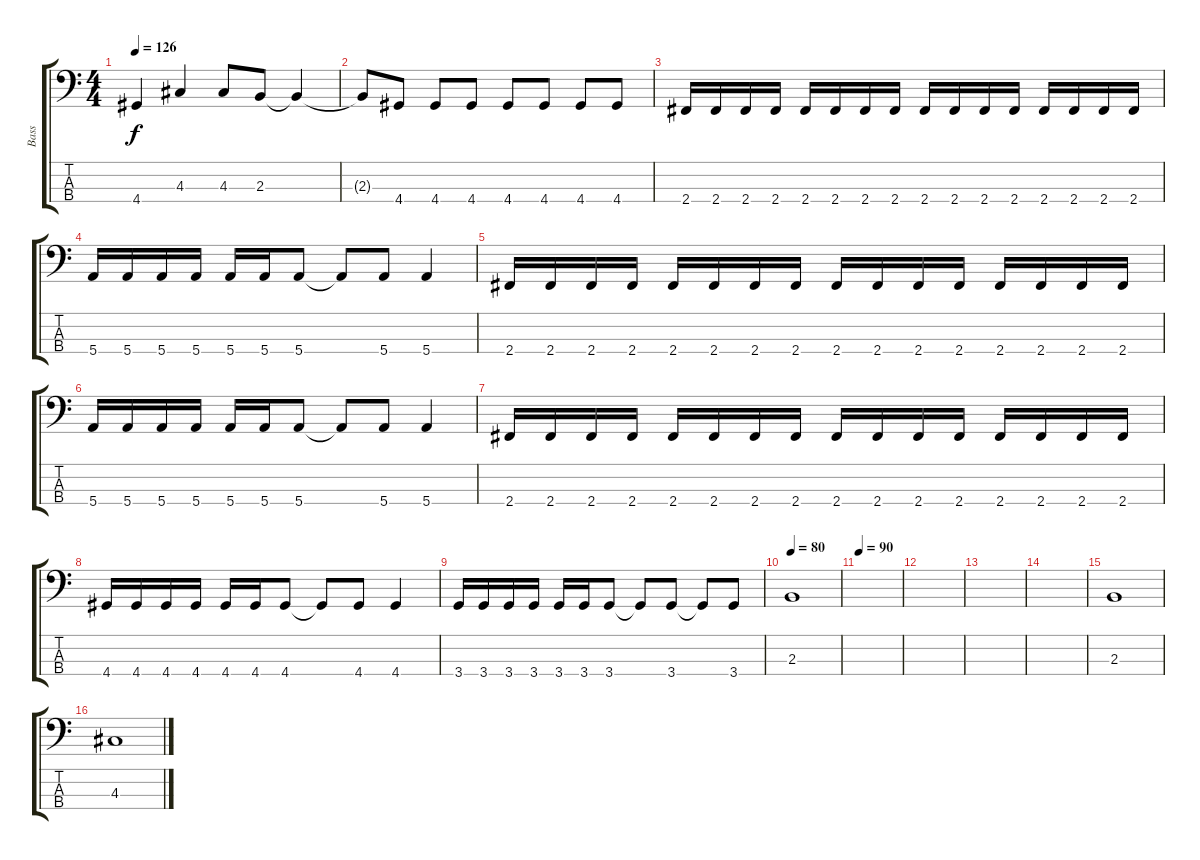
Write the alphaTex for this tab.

\track ("Bass" "Bass") {instrument electricbasspick}
\staff {score tabs}
\tuning (G2 D2 A1 E1) {hide}
\ts (4 4)
\tempo 126
\clef f4
\ks c
4.4.4{dy f} 4.3.4 4.3.8 2.3.8 2.3{t}.4 |
2.3{t}.8 4.4.8 4.4.8 4.4.8 4.4.8 4.4.8 4.4.8 4.4.8 |
2.4.16 2.4.16 2.4.16 2.4.16 2.4.16 2.4.16 2.4.16 2.4.16 2.4.16 2.4.16 2.4.16 2.4.16 2.4.16 2.4.16 2.4.16 2.4.16 |
5.4.16 5.4.16 5.4.16 5.4.16 5.4.16 5.4.16 5.4.8 5.4{t}.8 5.4.8 5.4.4 |
2.4.16 2.4.16 2.4.16 2.4.16 2.4.16 2.4.16 2.4.16 2.4.16 2.4.16 2.4.16 2.4.16 2.4.16 2.4.16 2.4.16 2.4.16 2.4.16 |
5.4.16 5.4.16 5.4.16 5.4.16 5.4.16 5.4.16 5.4.8 5.4{t}.8 5.4.8 5.4.4 |
2.4.16 2.4.16 2.4.16 2.4.16 2.4.16 2.4.16 2.4.16 2.4.16 2.4.16 2.4.16 2.4.16 2.4.16 2.4.16 2.4.16 2.4.16 2.4.16 |
4.4.16 4.4.16 4.4.16 4.4.16 4.4.16 4.4.16 4.4.8 4.4{t}.8 4.4.8 4.4.4 |
3.4.16 3.4.16 3.4.16 3.4.16 3.4.16 3.4.16 3.4.8 3.4{t}.8 3.4.8 3.4{t}.8 3.4.8 |
\tempo 80
2.3.1 |
\tempo 90
|
|
|
|
2.3.1 |
4.3.1
